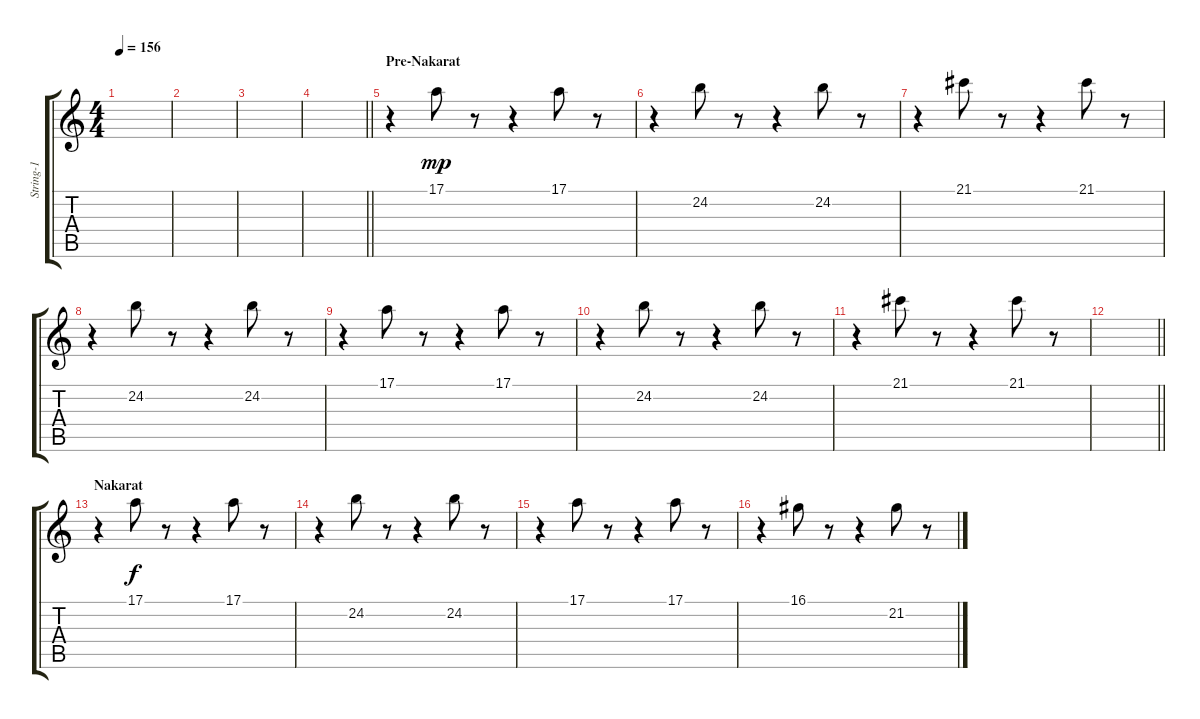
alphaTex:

\track ("String-1" "String-1") {instrument tremolostrings}
\staff {score tabs}
\tuning (E4 B3 G3 D3 A2 E2) {hide}
\ts (4 4)
\tempo 156
\clef g2
\ks c
|
|
|
\barLineRight lightlight
|
\section ("" "Pre-Nakarat")
r.4 17.1.8{dy mp} r.8 r.4 17.1.8 r.8 |
r.4 24.2.8 r.8 r.4 24.2.8 r.8 |
r.4 21.1.8 r.8 r.4 21.1.8 r.8 |
r.4 24.2.8 r.8 r.4 24.2.8 r.8 |
r.4 17.1.8 r.8 r.4 17.1.8 r.8 |
r.4 24.2.8 r.8 r.4 24.2.8 r.8 |
r.4 21.1.8 r.8 r.4 21.1.8 r.8 |
\barLineRight lightlight
|
\section ("" "Nakarat")
r.4 17.1.8{dy f} r.8 r.4 17.1.8 r.8 |
r.4 24.2.8 r.8 r.4 24.2.8 r.8 |
r.4 17.1.8 r.8 r.4 17.1.8 r.8 |
r.4 16.1.8 r.8 r.4 21.2.8 r.8
